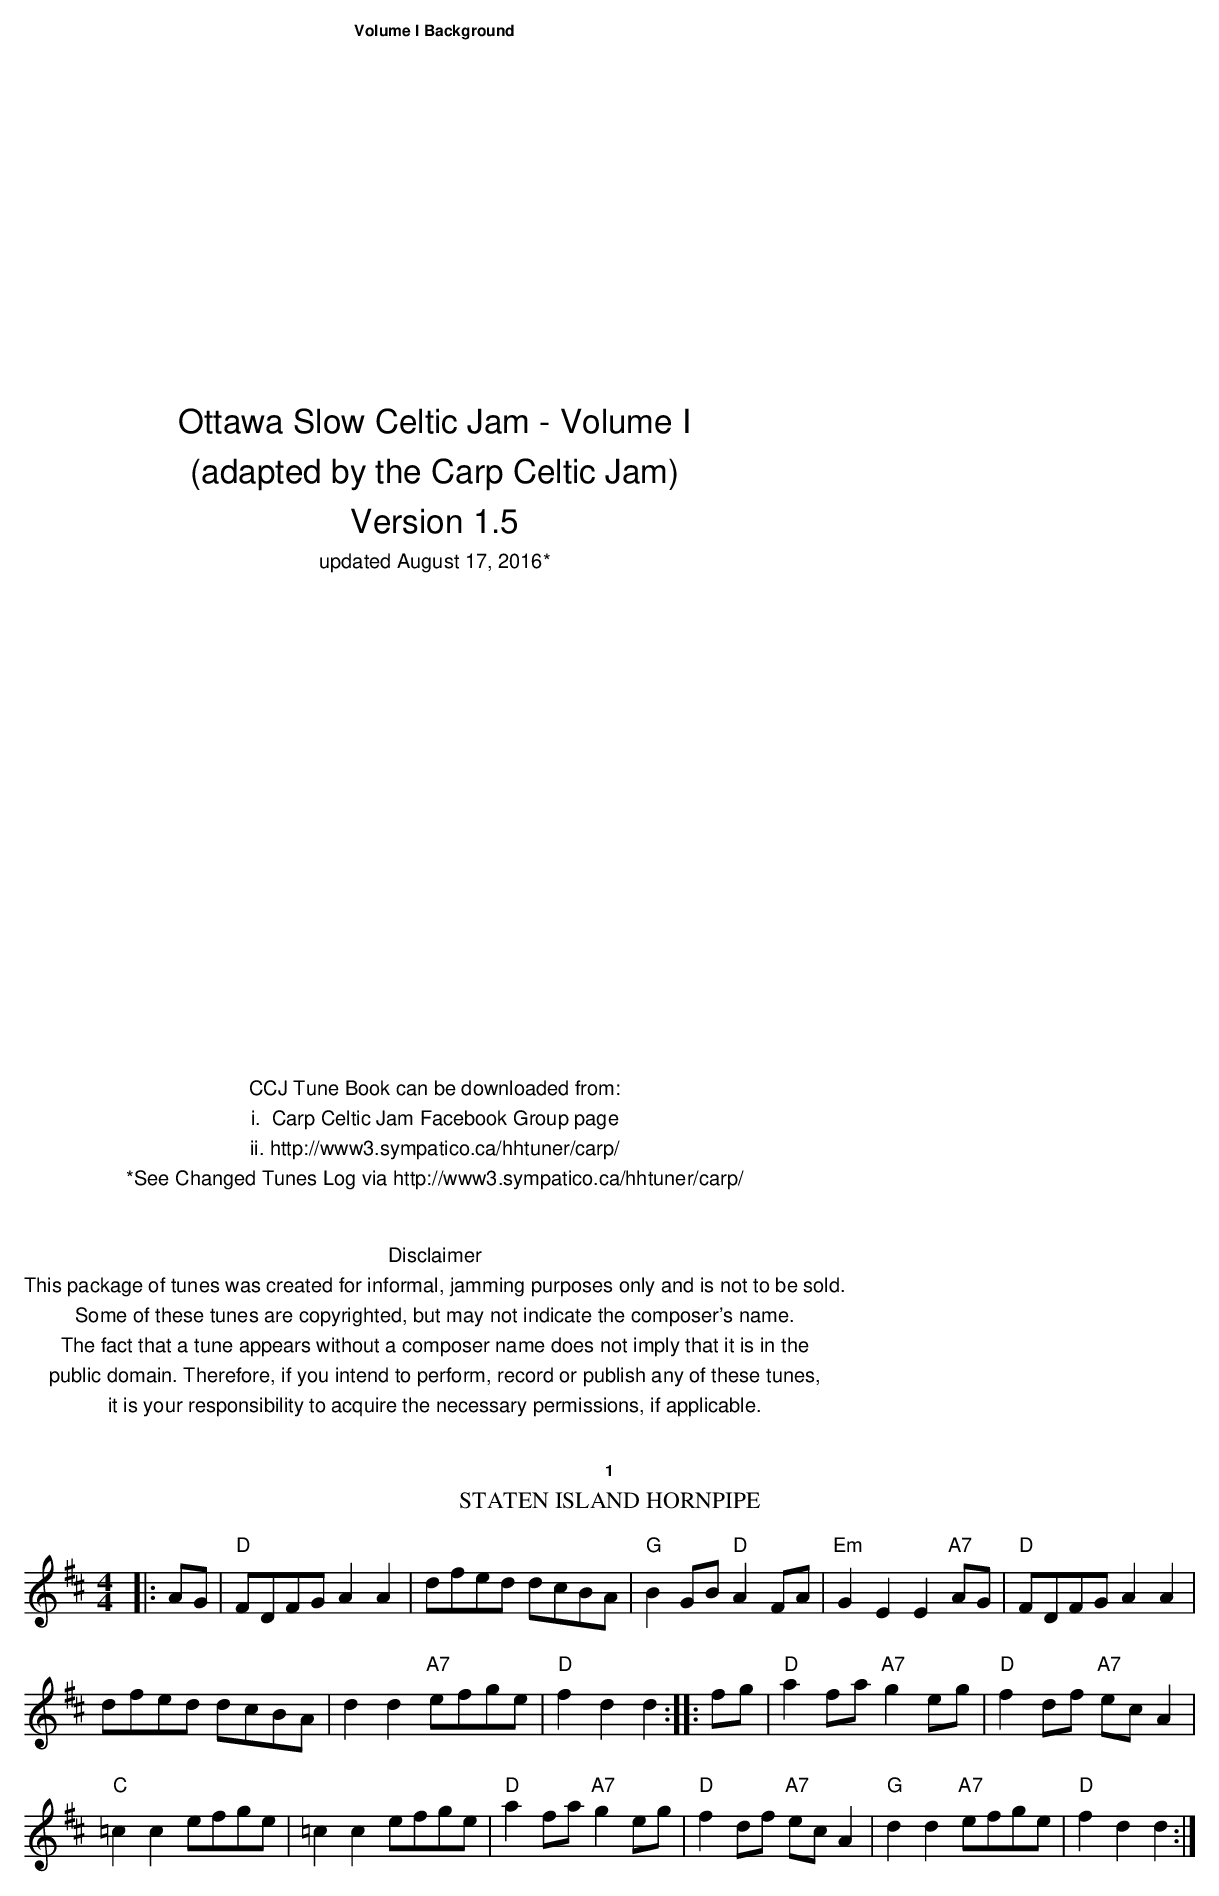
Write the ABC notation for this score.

X:1
T: Staten Island Hornpipe
M: 4/4
L: 1/8
K: D
|:AG|\
"D"FDFG A2 A2|dfed dcBA|"G"B2 GB "D" A2 FA|"Em"G2 E2 E2 "A7" AG| "D"FDFG A2 A2|
 dfed dcBA|d2 d2 "A7"efge|"D"f2d2d2::fg|\
"D"a2fa "A7"g2 eg|"D"f2 df "A7"ec A2|
 "C"=c2c2efge|=c2 c2 efge|"D"a2fa "A7"g2eg|\
"D"f2df "A7" ecA2|"G"d2 d2 "A7" efge|"D"f2d2d2:|
